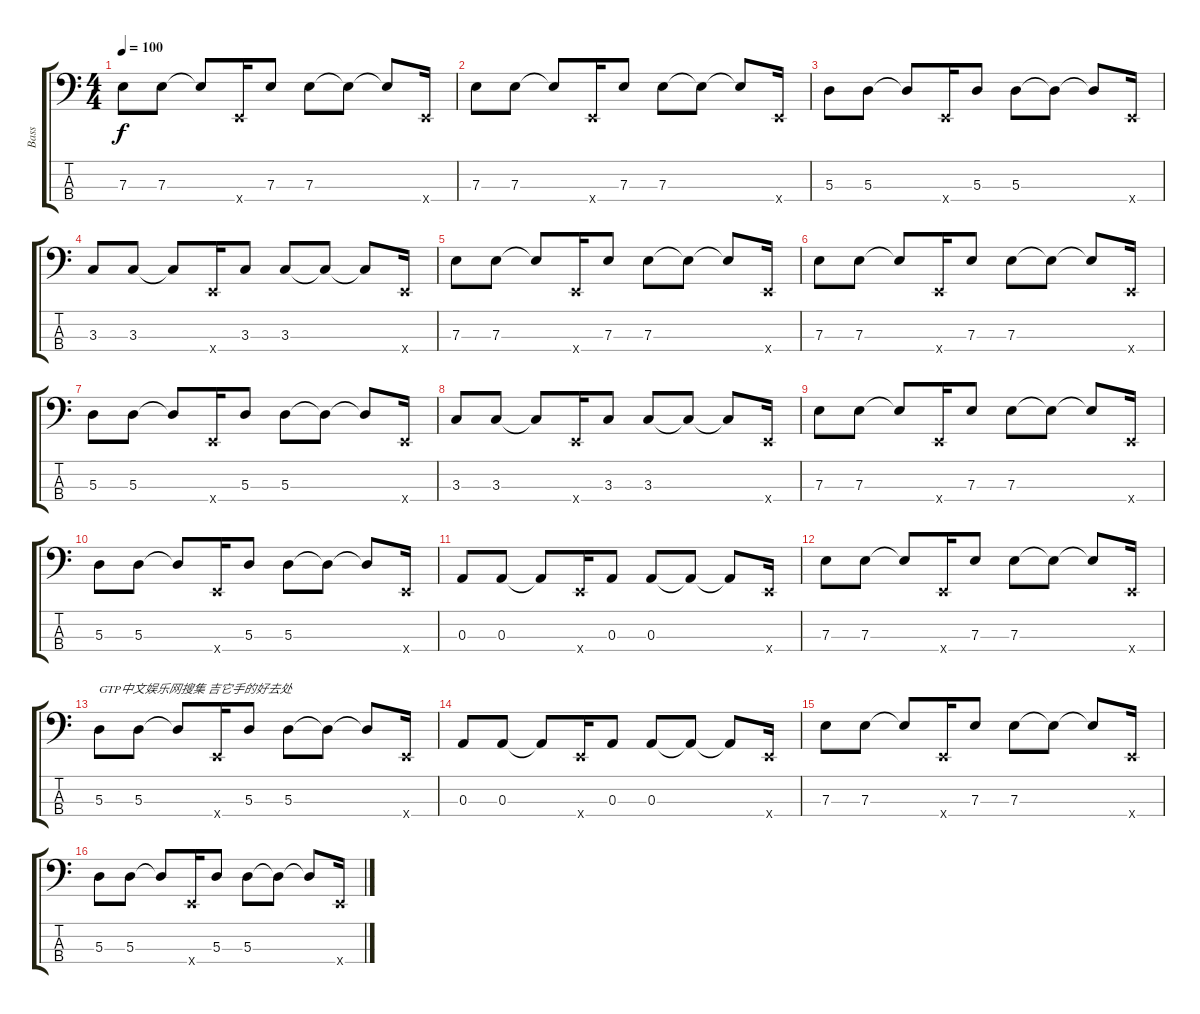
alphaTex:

\track ("Bass" "Bass") {instrument electricbassfinger}
\staff {score tabs}
\tuning (G2 D2 A1 E1) {hide}
\ts (4 4)
\tempo 100
\clef f4
\ks c
7.3.8{dy f} 7.3.8 7.3{t}.8 0.4{x}.16 7.3.8 7.3.8 7.3{t}.8 7.3{t}.8 0.4{x}.16 |
7.3.8 7.3.8 7.3{t}.8 0.4{x}.16 7.3.8 7.3.8 7.3{t}.8 7.3{t}.8 0.4{x}.16 |
5.3.8 5.3.8 5.3{t}.8 0.4{x}.16 5.3.8 5.3.8 5.3{t}.8 5.3{t}.8 0.4{x}.16 |
3.3.8 3.3.8 3.3{t}.8 0.4{x}.16 3.3.8 3.3.8 3.3{t}.8 3.3{t}.8 0.4{x}.16 |
7.3.8 7.3.8 7.3{t}.8 0.4{x}.16 7.3.8 7.3.8 7.3{t}.8 7.3{t}.8 0.4{x}.16 |
7.3.8 7.3.8 7.3{t}.8 0.4{x}.16 7.3.8 7.3.8 7.3{t}.8 7.3{t}.8 0.4{x}.16 |
5.3.8 5.3.8 5.3{t}.8 0.4{x}.16 5.3.8 5.3.8 5.3{t}.8 5.3{t}.8 0.4{x}.16 |
3.3.8 3.3.8 3.3{t}.8 0.4{x}.16 3.3.8 3.3.8 3.3{t}.8 3.3{t}.8 0.4{x}.16 |
7.3.8 7.3.8 7.3{t}.8 0.4{x}.16 7.3.8 7.3.8 7.3{t}.8 7.3{t}.8 0.4{x}.16 |
5.3.8 5.3.8 5.3{t}.8 0.4{x}.16 5.3.8 5.3.8 5.3{t}.8 5.3{t}.8 0.4{x}.16 |
0.3.8 0.3.8 0.3{t}.8 0.4{x}.16 0.3.8 0.3.8 0.3{t}.8 0.3{t}.8 0.4{x}.16 |
7.3.8 7.3.8 7.3{t}.8 0.4{x}.16 7.3.8 7.3.8 7.3{t}.8 7.3{t}.8 0.4{x}.16 |
5.3.8{txt "GTP中文娱乐网搜集 吉它手的好去处"} 5.3.8 5.3{t}.8 0.4{x}.16 5.3.8 5.3.8 5.3{t}.8 5.3{t}.8 0.4{x}.16 |
0.3.8 0.3.8 0.3{t}.8 0.4{x}.16 0.3.8 0.3.8 0.3{t}.8 0.3{t}.8 0.4{x}.16 |
7.3.8 7.3.8 7.3{t}.8 0.4{x}.16 7.3.8 7.3.8 7.3{t}.8 7.3{t}.8 0.4{x}.16 |
5.3.8 5.3.8 5.3{t}.8 0.4{x}.16 5.3.8 5.3.8 5.3{t}.8 5.3{t}.8 0.4{x}.16
